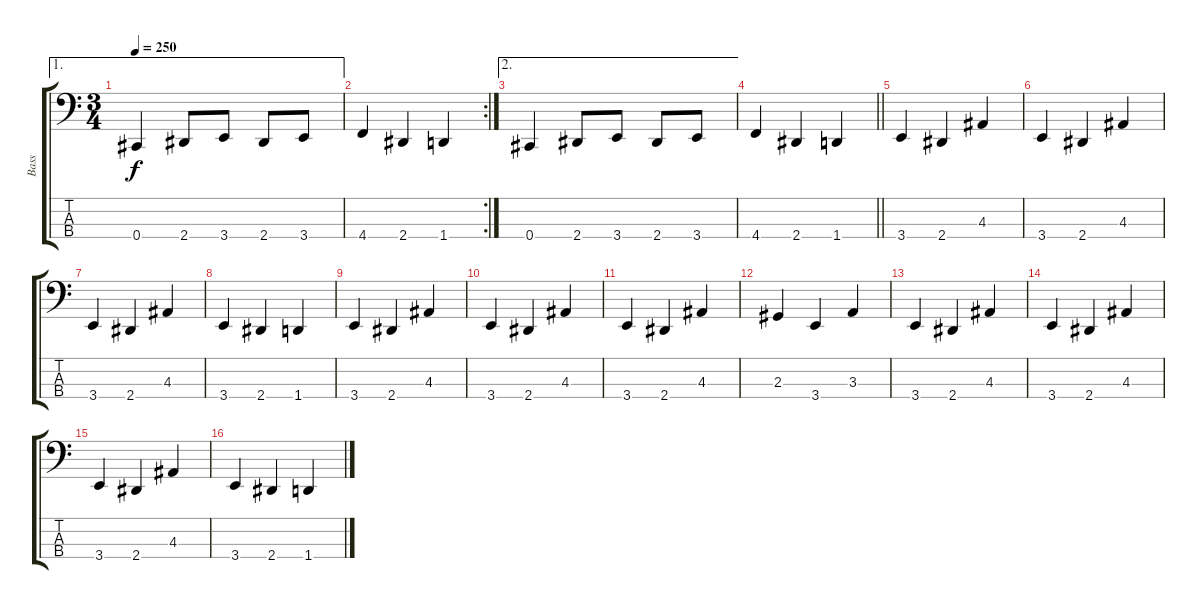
\track ("Bass" "Bass") {instrument electricbassfinger}
\staff {score tabs}
\tuning (E2 B1 Gb1 Db1) {hide}
\ae 1
\ts (3 4)
\tempo 250
\clef f4
\ks c
0.4.4{dy f} 2.4.8 3.4.8 2.4.8 3.4.8 |
\rc 2
4.4.4 2.4.4 1.4.4 |
\ae 2
0.4.4 2.4.8 3.4.8 2.4.8 3.4.8 |
\barLineRight lightlight
4.4.4 2.4.4 1.4.4 |
3.4.4 2.4.4 4.3.4 |
3.4.4 2.4.4 4.3.4 |
3.4.4 2.4.4 4.3.4 |
3.4.4 2.4.4 1.4.4 |
3.4.4 2.4.4 4.3.4 |
3.4.4 2.4.4 4.3.4 |
3.4.4 2.4.4 4.3.4 |
2.3.4 3.4.4 3.3.4 |
3.4.4 2.4.4 4.3.4 |
3.4.4 2.4.4 4.3.4 |
3.4.4 2.4.4 4.3.4 |
3.4.4 2.4.4 1.4.4
